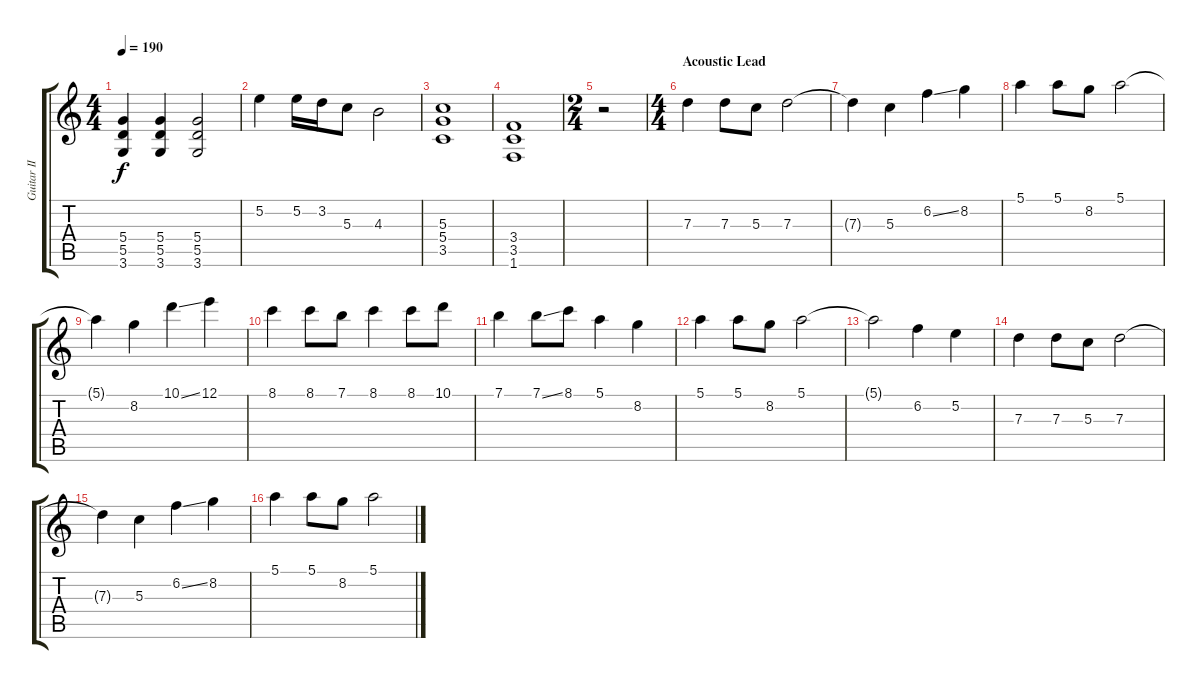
\track ("Guitar II" "Guitar II") {instrument distortionguitar}
\staff {score tabs}
\tuning (E4 B3 G3 D3 A2 E2) {hide}
\ts (4 4)
\tempo 190
\clef g2
\ks c
(5.4 5.5 3.6).4{dy f} (5.4 5.5 3.6).4 (5.4 5.5 3.6).2 |
5.2.4 5.2.16 3.2.16 5.3.8 4.3.2 |
(5.3 5.4 3.5).1 |
(3.4 3.5 1.6).1 |
\ts (2 4)
r.2{instrument acousticguitarsteel} |
\ts (4 4)
\section ("" "Acoustic Lead")
7.3.4 7.3.8 5.3.8 7.3.2 |
7.3{t}.4 5.3.4 6.2{ss}.4 8.2.4 |
5.1.4 5.1.8 8.2.8 5.1.2 |
5.1{t}.4 8.2.4 10.1{ss}.4 12.1.4 |
8.1.4 8.1.8 7.1.8 8.1.4 8.1.8 10.1.8 |
7.1.4 7.1{ss}.8 8.1.8 5.1.4 8.2.4 |
5.1.4 5.1.8 8.2.8 5.1.2 |
5.1{t}.2 6.2.4 5.2.4 |
7.3.4 7.3.8 5.3.8 7.3.2 |
7.3{t}.4 5.3.4 6.2{ss}.4 8.2.4 |
5.1.4 5.1.8 8.2.8 5.1.2
